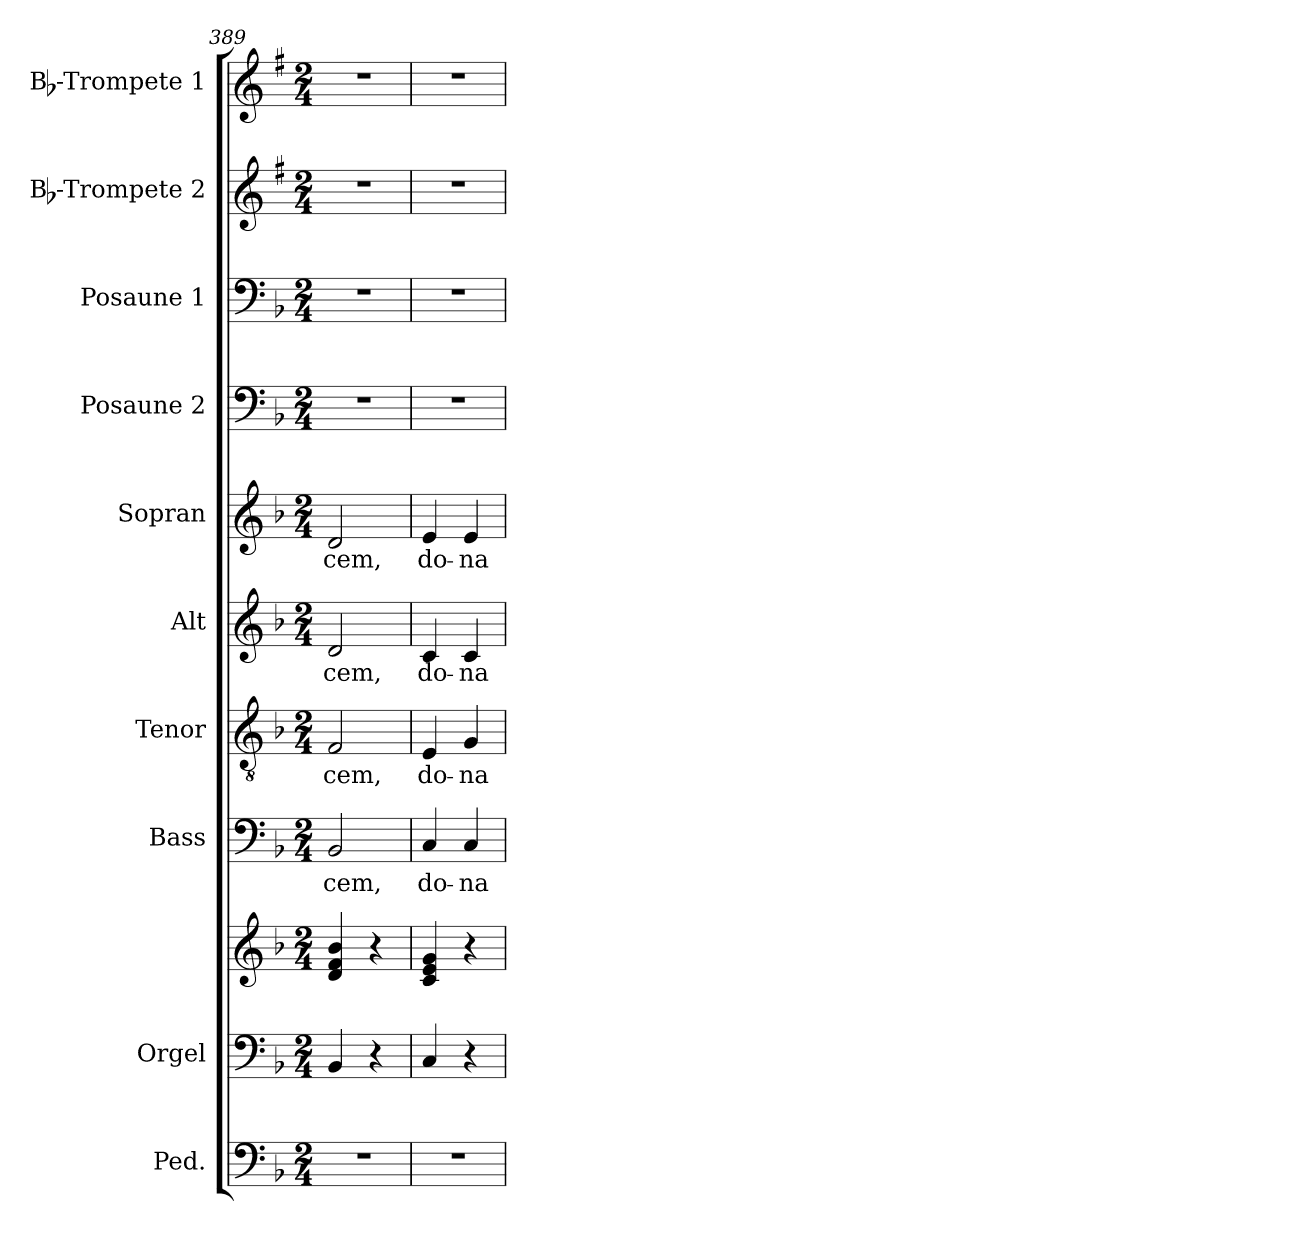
**kern	**kern	**kern	**kern	**text	**kern	**text	**kern	**text	**kern	**text	**kern	**kern	**kern	**kern
*part10	*part9	*part9	*part8	*part8	*part7	*part7	*part6	*part6	*part5	*part5	*part4	*part3	*part2	*part1
*staff11	*staff10	*staff9	*staff8	*staff8	*staff7	*staff7	*staff6	*staff6	*staff5	*staff5	*staff4	*staff3	*staff2	*staff1
*I"Ped.	*I"Orgel	*	*I"Bass	*	*I"Tenor	*	*I"Alt	*	*I"Sopran	*	*I"Posaune 2	*I"Posaune 1	*I"Bb-Trompete 2	*I"Bb-Trompete 1
*	*I'Org.	*	*I'B.	*	*I'T.	*	*I'A.	*	*I'S.	*	*I'Pos. 2	*I'Pos. 1	*I'Bb Trp. 2	*I'Bb Trp. 1
*clefF4	*clefF4	*clefG2	*clefF4	*	*clefGv2	*	*clefG2	*	*clefG2	*	*clefF4	*clefF4	*clefG2	*clefG2
*ITrd7c12	*	*	*	*	*	*	*	*	*	*	*	*	*ITrd1c2	*ITrd1c2
*k[b-]	*k[b-]	*k[b-]	*k[b-]	*	*k[b-]	*	*k[b-]	*	*k[b-]	*	*k[b-]	*k[b-]	*k[b-]	*k[b-]
*F:	*F:	*F:	*F:	*	*F:	*	*F:	*	*F:	*	*F:	*F:	*F:	*F:
*M2/4	*M2/4	*M2/4	*M2/4	*	*M2/4	*	*M2/4	*	*M2/4	*	*M2/4	*M2/4	*M2/4	*M2/4
=389	=389	=389	=389	=389	=389	=389	=389	=389	=389	=389	=389	=389	=389	=389
!	!	!	!	!LO:LY:b	!	!LO:LY:b	!	!LO:LY:b	!	!LO:LY:b	!	!	!	!
2r	4BB-/	4d/ 4f/ 4b-/	2BB-/	-cem,	2F/	-cem,	2d/	-cem,	2d/	-cem,	2r	2r	2r	2r
.	4r	4r	.	.	.	.	.	.	.	.	.	.	.	.
=390	=390	=390	=390	=390	=390	=390	=390	=390	=390	=390	=390	=390	=390	=390
!	!	!	!	!LO:LY:b	!	!LO:LY:b	!	!LO:LY:b	!	!LO:LY:b	!	!	!	!
2r	4C/	4c/ 4e/ 4g/	4C/	do-	4E/	do-	4c/	do-	4e/	do-	2r	2r	2r	2r
!	!	!	!	!LO:LY:b	!	!LO:LY:b	!	!LO:LY:b	!	!LO:LY:b	!	!	!	!
.	4r	4r	4C/	-na	4G/	-na	4c/	-na	4e/	-na	.	.	.	.
=	=	=	=	=	=	=	=	=	=	=	=	=	=	=
*-	*-	*-	*-	*-	*-	*-	*-	*-	*-	*-	*-	*-	*-	*-
